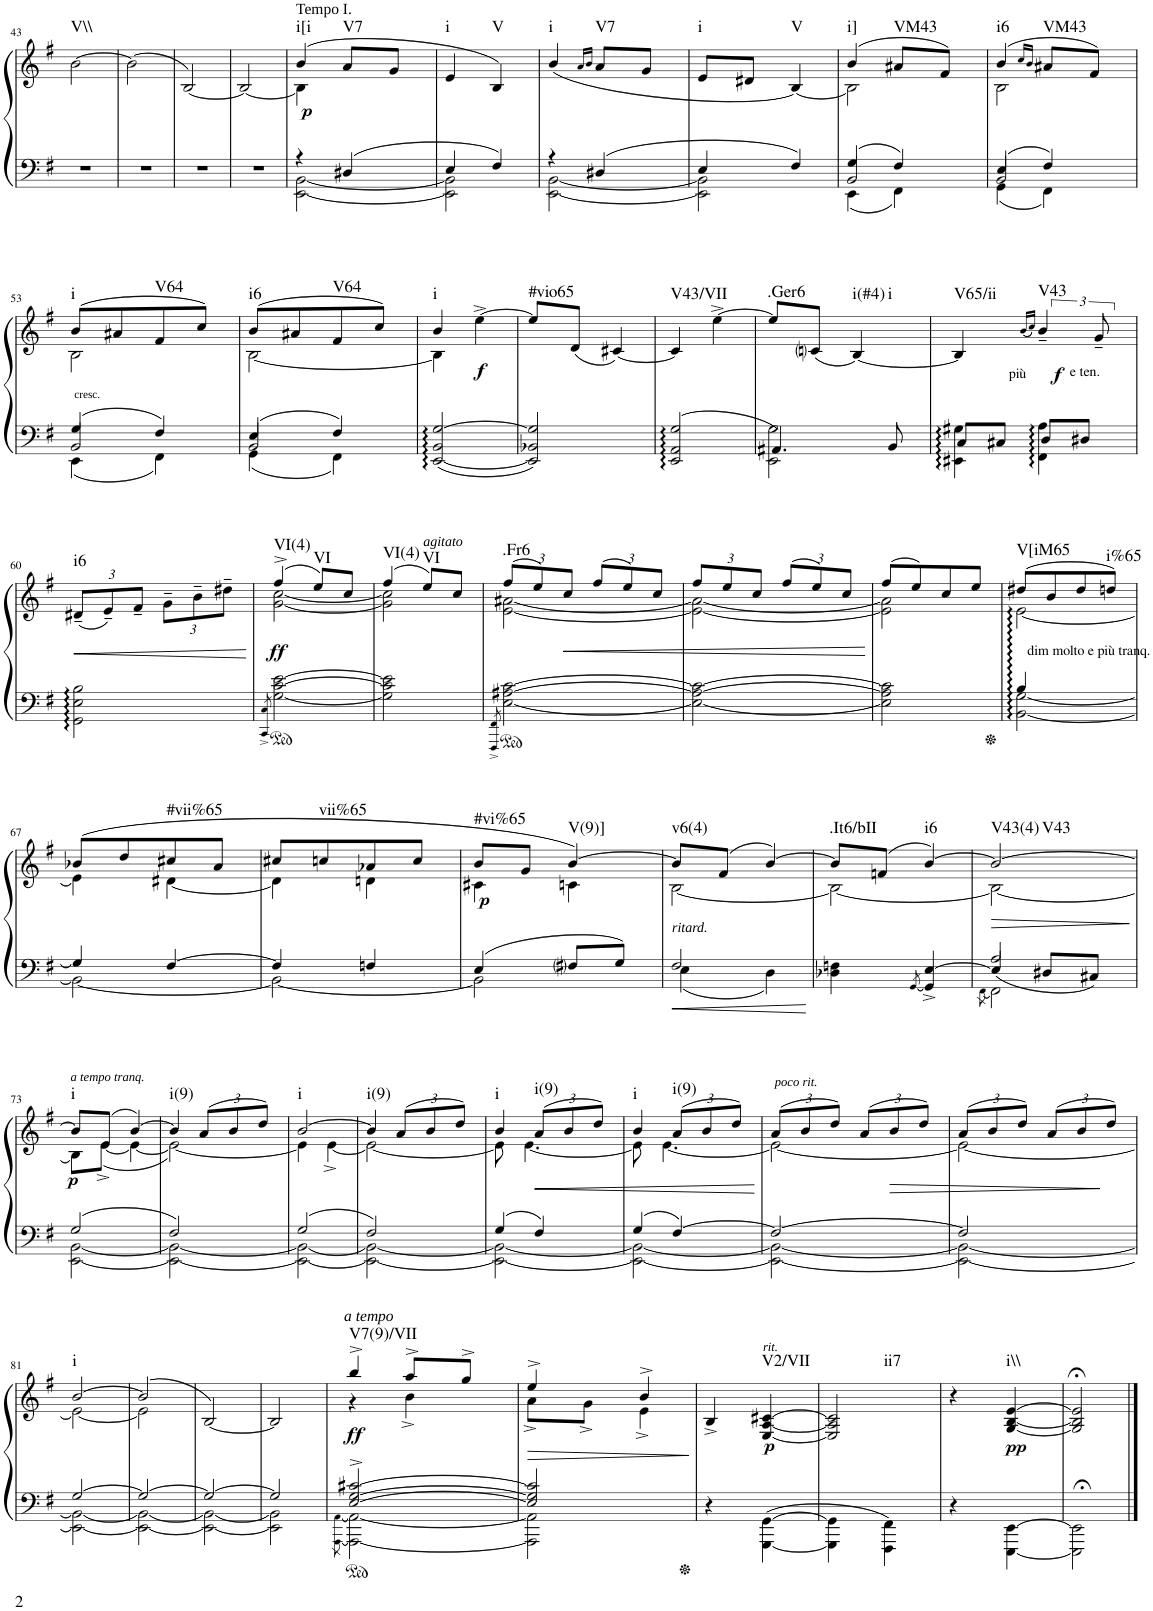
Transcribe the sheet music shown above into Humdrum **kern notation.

**kern	**kern	**dynam	**harte
*part1	*part1	*part1	*part1
*staff2	*staff1	*staff1/2	*
*I"Midi_1	*	*	*
!!LO:PB:g=z
*clefF4	*clefG2	*	*
*k[f#]	*k[f#]	*	*
*G:	*G:	*	*
*M2/4	*M2/4	*	*
=43	=43	=43	=43
!	!	!	!LO:H:kt=V\\
2r	[2b\	.	N
=44	=44	=44	=44
2r	(2b\]	.	.
=45	=45	=45	=45
2r	[2B/)	.	.
=46	=46	=46	=46
2r	2B/_	.	.
=47	=47	=47	=47
*^	*^	*	*
!	!	!LO:TX:a:t=Tempo I.	!	!	!
!	!	!	!	!LO:DY:b	!LO:H:kt=i[i
4r	[2EE\ [2BB\	(4b/	4B\]	p	N
!	!	!	!	!	!LO:H:kt=V7
4D#X/	.	8a/L	4ryy	.	N
.	.	8g/J	.	.	.
*	*	*v	*v	*	*
=48	=48	=48	=48	=48
!	!	!	!	!LO:H:kt=i
4E/	2EE\] 2BB\]	4e/	.	N
!	!	!	!	!LO:H:kt=V
4F#/	.	4B/)	.	N
=49	=49	=49	=49	=49
!	!	!	!	!LO:H:kt=i
4r	[2EE\ [2BB\	(4b/	.	N
.	.	16qa/LL	.	.
.	.	16qb/JJ	.	.
!	!	!	!	!LO:H:kt=V7
4D#X/	.	8a/L	.	N
.	.	8g/J	.	.
=50	=50	=50	=50	=50
!	!	!	!	!LO:H:kt=i
4E/	2EE\] 2BB\]	8e/L	.	N
.	.	8d#X/J	.	.
!	!	!	!	!LO:H:kt=V
4F#/	.	[4B/)	.	N
=51	=51	=51	=51	=51
*	*^	*^	*	*
!	!	!	!	!	!	!LO:H:kt=i]
4G/	4EE\	2BB/	(4b/	2B\]	.	N
!	!	!	!	!	!	!LO:H:kt=VM43
4F#/	4FF#\	.	8a#X/L	.	.	N
.	.	.	8f#/J)	.	.	.
=52	=52	=52	=52	=52	=52	=52
!	!	!	!	!	!	!LO:H:kt=i6
4E/	4GG\	2BB/	(4b/	2B\	.	N
.	.	.	16qcc/LL	.	.	.
.	.	.	16qb/JJ	.	.	.
!	!	!	!	!	!	!LO:H:kt=VM43
4F#/	4FF#\	.	8a#X/L	.	.	N
.	.	.	8f#/J)	.	.	.
!!LO:LB:g=z	!!
=53	=53	=53	=53	=53	=53	=53
!	!	!	!LO:TX:b:t=cresc.	!	!	!LO:H:kt=i
4G/	4EE\	2BB/	(8b/L	2B\	.	N
.	.	.	8a#X/	.	.	.
!	!	!	!	!	!	!LO:H:kt=V64
4F#/	4FF#\	.	8f#/	.	.	N
.	.	.	8cc/J)	.	.	.
=54	=54	=54	=54	=54	=54	=54
!	!	!	!	!	!	!LO:H:kt=i6
4E/	4GG\	2BB/	(8b/L	[2B\	.	N
.	.	.	8a#X/	.	.	.
!	!	!	!	!	!	!LO:H:kt=V64
4F#/	4FF#\	.	8f#/	.	.	N
.	.	.	8cc/J)	.	.	.
*v	*v	*v	*	*	*	*
=55	=55	=55	=55	=55
!	!	!	!	!LO:H:kt=i
[2EE/:: 2BB/:: [2G/::	4b/	4B\]	.	N
!	!	!	!LO:DY:b	!
.	[4ee^\	4ryy	f	.
=56	=56	=56	=56	=56
!	!	!	!	!LO:H:kt=#vio65
*	*v	*v	*	*
2EE/] 2BB-X/ 2G/]	8ee/L]	.	N
.	(8d/J	.	.
.	[4c#X/)	.	.
=57	=57	=57	=57
!	!	!	!LO:H:kt=V43/VII
2EE/:: 2AA/:: 2G/::	4c#/]	.	N
.	[4ee^\	.	.
=58	=58	=58	=58
*^	*	*	*
!	!	!	!	!LO:H:kt=.Ger6
4.AA#X/	2EE\ 2G\	8ee/L]	.	N
.	.	(8cni/J	.	.
!	!	!	!	!LO:H:n=1:kt=i(#4)
!	!	!	!	!LO:H:n=2:kt=i
.	.	[4B/)	.	N N
8BB/	.	.	.	.
=59	=59	=59	=59	=59
!	!	!	!	!LO:H:kt=V65/ii
8C/L	4EE#X\:: 4G#X\::	4B/]	.	N
8C#X/J	.	.	.	.
.	.	(16qb/LL	.	.
.	.	16qcc/JJ)	.	.
!	!	!LO:TX:b:t=più	!	!
!	!	!	!LO:DY:b	!LO:H:kt=V43
8D/L	4FF#\:: 4A\::	6b~/	f	N
8D#X/J	.	.	.	.
!	!	!LO:TX:b:t=e ten.	!	!
.	.	12g~/	.	.
*v	*v	*	*	*
!!LO:LB:g=z
=60	=60	=60	=60
*	*Xbrackettup	*	*
!	!	!LO:HP:b	!LO:H:kt=i6
2GG\:: 2E\:: 2B\::	(12d#X~/L	<	N
.	12e~/)	.	.
.	12f#~/J	.	.
.	12g~\L	.	.
.	12b~\	.	.
.	12dd#X~\J	.	.
.	.	[	.
=61	=61	=61	=61
8qCC/^ 8qC/^	.	.	.
*	*^	*	*
!	!	!	!LO:DY:b	!LO:H:kt=VI(4)
[2G\ [2c\ [2e\	(4ff#^/	[2g\ [2cc\	ff	N
!	!	!	!	!LO:H:kt=VI
.	8ee/L)	.	.	N
.	8cc/J	.	.	.
=62	=62	=62	=62	=62
!	!	!	!	!LO:H:kt=VI(4)
2G\] 2c\] 2e\]	(4ff#/	2g\] 2cc\]	.	N
!	!LO:TX:a:i:t=agitato	!	!	!LO:H:kt=VI
.	8ee/L)	.	.	N
.	8cc/J	.	.	.
=63	=63	=63	=63	=63
8qFFF#/^ 8qFF#/^	.	.	.	.
!	!	!	!	!LO:H:kt=.Fr6
[2E\ [2A#X\ [2c\	(12ff#/L	[2e\ [2a#X\	.	N
.	12ee/)	.	.	.
!	!	!	!LO:HP:b	!
.	12cc/J	.	<	.
.	(12ff#/L	.	.	.
.	12ee/)	.	.	.
.	12cc/J	.	.	.
=64	=64	=64	=64	=64
2E\_ 2A#\_ 2c\_	12ff#/L	2e\_ 2a#\_	.	.
.	12ee/	.	.	.
.	12cc/J	.	.	.
.	(12ff#/L	.	.	.
.	12ee/)	.	.	.
.	12cc/J	.	.	.
*	*v	*v	*	*
.	.	[	.
=65	=65	=65	=65
*	*^	*	*
2E\] 2A#\] 2c\]	(8ff#/L	2e\] 2a#\]	.	.
.	8ee/)	.	.	.
.	8cc/	.	.	.
.	8ee/J	.	.	.
=66	=66	=66	=66	=66
*^	*	*	*	*
!	!	!	!	!	!LO:H:kt=V[iM65
4B/	[2BB\:: [2G\::	(8dd#X/L	[2e\	.	N
!	!	!LO:TX:b:t=dim molto e più tranq.	!	!	!
.	.	8b/	.	.	.
4ryy	.	8dd#/	.	.	.
!	!	!	!	!	!LO:H:kt=i%65
.	.	8ddn/J)	.	.	N
!!LO:LB:g=z	!!
=67	=67	=67	=67	=67	=67
4G/]	2BB\_	(8b-X/L	4e\]	.	.
.	.	8dd/	.	.	.
!	!	!	!	!	!LO:H:kt=#vii%65
[4F#/	.	8cc#X/	[4d#X\	.	N
.	.	8a/J	.	.	.
=68	=68	=68	=68	=68	=68
4F#/]	2BB\_	8cc#X/L	4d#\]	.	.
!	!	!	!	!	!LO:H:kt=vii%65
.	.	8ccn/	.	.	N
4Fn/	.	8a-X/	4dn\	.	.
.	.	8cc/J	.	.	.
=69	=69	=69	=69	=69	=69
!	!	!	!	!LO:DY:b	!LO:H:kt=#vi%65
4E/	2BB\]	8b/L	4c#X\	p	N
.	.	8g/J	.	.	.
!	!	!	!	!	!LO:H:kt=V(9)]
8F#i/L	.	[4b/)	4cn\	.	N
8G/J	.	.	.	.	.
=70	=70	=70	=70	=70	=70
!LO:TX:a:i:t=ritard.	!	!	!	!	!LO:H:kt=v6(4)
2F#/	4E\	8b/L]	[2B\	.	N
.	.	(8f#/J	.	.	.
.	4D\	[4b/)	.	.	.
=71	=71	=71	=71	=71	=71
!	!	!	!	!	!LO:H:kt=.It6/bII
*v	*v	*	*	*	*
4D-X\ 4Fn\	8b/L]	2B\_	.	N
.	(8fn/J	.	.	.
[8qGG/	.	.	.	.
!	!	!	!	!LO:H:kt=i6
4GG/]^ [4E/^	[4b/)	.	.	N
=72	=72	=72	=72	=72
*^	*	*	*	*
.	[8qFF#\	.	.	.	.
*	*^	*	*	*	*
!	!	!	!	!	!LO:HP:b	!LO:H:n=1:kt=V43(4)
!	!	!	!	!	!	!LO:H:n=2:kt=V43
2A/	2FF#\]	4E/]	2b/_	2B\_	>	N N
.	.	8D#X/L	.	.	.	.
.	.	8C#X/J	.	.	.	.
*v	*v	*v	*	*	*	*
*	*v	*v	*	*
.	.	]	.
!!LO:LB:g=z
=73	=73	=73	=73
*^	*^	*	*
!	!	!LO:TX:a:i:t=a tempo tranq.	!	!	!
!	!	!	!	!LO:DY:b	!LO:H:kt=i
2G/	[2EE\ [2BB\	8b/L]	8B\L]	p	N
.	.	(8e/J	([8e^\J	.	.
.	.	[4b/)	4e\_	.	.
=74	=74	=74	=74	=74	=74
!	!	!	!	!	!LO:H:kt=i(9)
2F#/	2EE\_ 2BB\_	4b/]	2e\_)	.	N
.	.	(12a/L	.	.	.
.	.	12b/	.	.	.
.	.	12dd/J)	.	.	.
=75	=75	=75	=75	=75	=75
!	!	!	!	!	!LO:H:kt=i
2G/	2EE\_ 2BB\_	[2b/	4e\]	.	N
.	.	.	[4e^\	.	.
=76	=76	=76	=76	=76	=76
!	!	!	!	!	!LO:H:kt=i(9)
2F#/	2EE\_ 2BB\_	4b/]	2e\_	.	N
.	.	(12a/L	.	.	.
.	.	12b/	.	.	.
.	.	12dd/J)	.	.	.
=77	=77	=77	=77	=77	=77
!	!	!	!	!	!LO:H:kt=i
4G/	2EE\_ 2BB\_	4b/	8e\]	.	N
.	.	.	[4.e\	.	.
!	!	!	!	!LO:HP:b	!LO:H:kt=i(9)
4F#/	.	(12a/L	.	<	N
.	.	12b/	.	.	.
.	.	12dd/J)	.	.	.
=78	=78	=78	=78	=78	=78
!	!	!	!	!	!LO:H:kt=i
4G/	2EE\_ 2BB\_	4b/	8e\]	.	N
.	.	.	[4.e\	.	.
!	!	!	!	!	!LO:H:kt=i(9)
[4F#/	.	(12a/L	.	.	N
.	.	12b/	.	.	.
.	.	12dd/J)	.	.	.
*v	*v	*	*	*	*
*	*v	*v	*	*
.	.	[	.
=79	=79	=79	=79
*^	*^	*	*
!	!	!LO:TX:a:i:t=poco rit.	!	!	!
2F#/_	2EE\_ 2BB\_	(12a/L	2e\_	.	.
.	.	12b/	.	.	.
.	.	12dd/J)	.	.	.
.	.	(12a/L	.	.	.
!	!	!	!	!LO:HP:b	!
.	.	12b/	.	>	.
.	.	12dd/J)	.	.	.
=80	=80	=80	=80	=80	=80
2F#/]	2EE\_ 2BB\_	(12a/L	2e\_	.	.
.	.	12b/	.	.	.
.	.	12dd/J)	.	.	.
.	.	(12a/L	.	.	.
.	.	12b/	.	.	.
.	.	12dd/J)	.	]	.
!!LO:LB:g=z	!!
=81	=81	=81	=81	=81	=81
!	!	!	!	!	!LO:H:kt=i
[2G/	2EE\_ 2BB\_	[2b/	2e\_	.	N
=82	=82	=82	=82	=82	=82
2G/_	2EE\_ 2BB\_	(2b/]	2e\]	.	.
*	*	*v	*v	*	*
=83	=83	=83	=83	=83
2G/_	2EE\_ 2BB\_	[2B/)	.	.
=84	=84	=84	=84	=84
2G/]	2EE\] 2BB\]	2B/]	.	.
=85	=85	=85	=85	=85
.	[8qAAA\ [8qAA\	.	.	.
*	*	*^	*	*
!	!	!LO:TX:a:i:t=a tempo	!	!	!
!	!	!	!	!LO:DY:b	!LO:H:kt=V7(9)/VII
[2E/^ [2G/^ [2c#X/^	2AAA\_ 2AA\_	4bb^/	4r	ff	N
.	.	8aa^/L	4b^\	.	.
.	.	8gg^/J	.	.	.
=86	=86	=86	=86	=86	=86
!	!	!	!	!LO:HP:b	!
2E/] 2G/] 2c#/]	2AAA\] 2AA\]	4ee^/	8a^\L	>	.
.	.	.	8g^\J	.	.
.	.	4b^/	4e^\	.	.
*v	*v	*	*	*	*
*	*v	*v	*	*
.	.	]	.
=87	=87	=87	=87
4r	4B^/	.	.
!	!LO:TX:a:i:t=rit.	!	!
!	!	!LO:DY:b	!LO:H:kt=V2/VII
[4GGG\ [4GG\	[4E/ [4A/ [4c#X/	p	N
=88	=88	=88	=88
!	!	!	!LO:H:kt=ii7
4GGG\] 4GG\]	2E/] 2A/] 2c#/]	.	N
4FFF#\ 4FF#\	.	.	.
=89	=89	=89	=89
4r	4r	.	.
!	!	!LO:DY:b	!LO:H:kt=i\\
[4EEE\ [4EE\	[4G/ [4B/ [4e/	pp	N
=90	=90	=90	=90
2EEE\];< 2EE\];<	2G/];< 2B/];< 2e/];<	.	.
==	==	==	==
*-	*-	*-	*-
